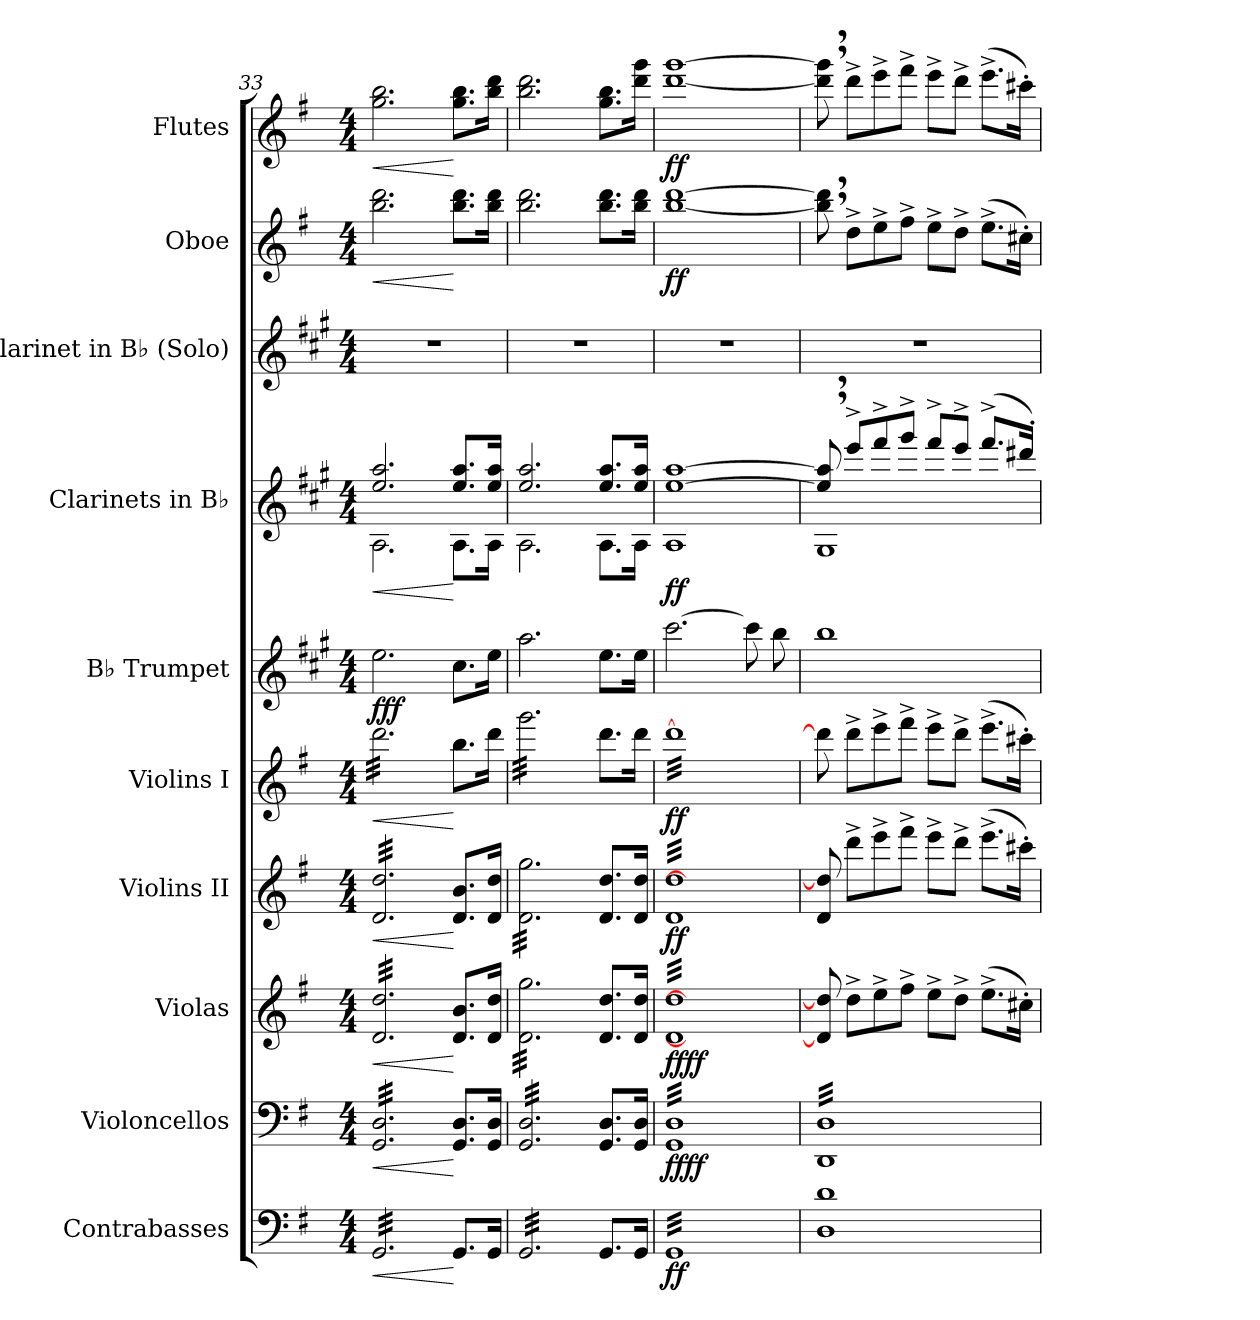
**kern	**dynam	**kern	**dynam	**kern	**dynam	**kern	**dynam	**kern	**dynam	**kern	**dynam	**kern	**dynam	**kern	**kern	**dynam	**kern	**dynam
*part10	*part10	*part9	*part9	*part8	*part8	*part7	*part7	*part6	*part6	*part5	*part5	*part4	*part4	*part3	*part2	*part2	*part1	*part1
*staff10	*staff10	*staff9	*staff9	*staff8	*staff8	*staff7	*staff7	*staff6	*staff6	*staff5	*staff5	*staff4	*staff4	*staff3	*staff2	*staff2	*staff1	*staff1
*I"Contrabasses	*	*I"Violoncellos	*	*I"Violas	*	*I"Violins II	*	*I"Violins I	*	*I"B♭ Trumpet	*	*I"Clarinets in B♭	*	*I"Clarinet in B♭ (Solo)	*I"Oboe	*	*I"Flutes	*
*I'Cb.	*	*I'Vc.	*	*I'Vla.	*	*I'Vln. II	*	*I'Vln. I	*	*I'B♭ Tpt.	*	*	*	*	*I'Ob.	*	*I'Fl.	*
!!LO:LB:g=z
*clefF4	*	*clefF4	*	*clefG2	*	*clefG2	*	*clefG2	*	*clefG2	*	*clefG2	*	*clefG2	*clefG2	*	*clefG2	*
*ITrd7c12	*	*	*	*	*	*	*	*	*	*ITrd1c2	*	*ITrd1c2	*	*ITrd1c2	*	*	*	*
*k[f#]	*	*k[f#]	*	*k[f#]	*	*k[f#]	*	*k[f#]	*	*k[f#]	*	*k[f#]	*	*k[f#]	*k[f#]	*	*k[f#]	*
*M4/4	*	*M4/4	*	*M4/4	*	*M4/4	*	*M4/4	*	*M4/4	*	*M4/4	*	*M4/4	*M4/4	*	*M4/4	*
*MM60	*	*MM60	*	*MM60	*	*MM60	*	*MM60	*	*MM60	*	*MM60	*	*MM60	*MM60	*	*MM60	*
=33	=33	=33	=33	=33	=33	=33	=33	=33	=33	=33	=33	=33	=33	=33	=33	=33	=33	=33
!	!	!	!	!	!	!	!	!	!	!	!	!LO:TX:a:t=I. II.	!	!	!	!	!	!
!	!	!	!	!	!	!	!	!	!	!	!	!LO:TX:b:t=III.	!	!	!	!	!	!
!	!	!	!	!	!	!LO:TX:a:t=non div.	!	!	!	!	!	!	!	!	!	!	!	!
!	!LO:HP:b	!	!LO:HP:b	!	!LO:HP:b	!	!LO:HP:b	!	!LO:HP:b	!	!LO:DY:b	!	!LO:HP:b	!	!	!LO:HP:b	!	!LO:HP:b
*	*	*	*	*	*	*	*	*	*	*	*	*^	*	*	*	*	*	*
*tremolo	*	*	*	*	*	*	*	*	*	*	*	*	*	*	*	*	*	*	*
*	*	*tremolo	*	*	*	*	*	*	*	*	*	*	*	*	*	*	*	*	*
*	*	*	*	*tremolo	*	*	*	*	*	*	*	*	*	*	*	*	*	*	*
*	*	*	*	*	*	*tremolo	*	*	*	*	*	*	*	*	*	*	*	*	*
*	*	*	*	*	*	*	*	*tremolo	*	*	*	*	*	*	*	*	*	*	*
32GGG/LLL	<	32GG/ 32D/LLL	<	32d/ 32dd/LLL	<	32d/ 32dd/LLL	<	32ddd\LLL	<	2.dd\	fff	2.dd/ 2.gg/	2.G\	<	1r	2.bb\ 2.ddd\	<	2.gg\ 2.bb\	<
32GGG/	.	32GG/ 32D/	.	32d/ 32dd/	.	32d/ 32dd/	.	32ddd\	.	.	.	.	.	.	.	.	.	.	.
32GGG/	.	32GG/ 32D/	.	32d/ 32dd/	.	32d/ 32dd/	.	32ddd\	.	.	.	.	.	.	.	.	.	.	.
32GGG/	.	32GG/ 32D/	.	32d/ 32dd/	.	32d/ 32dd/	.	32ddd\	.	.	.	.	.	.	.	.	.	.	.
32GGG/	.	32GG/ 32D/	.	32d/ 32dd/	.	32d/ 32dd/	.	32ddd\	.	.	.	.	.	.	.	.	.	.	.
32GGG/	.	32GG/ 32D/	.	32d/ 32dd/	.	32d/ 32dd/	.	32ddd\	.	.	.	.	.	.	.	.	.	.	.
32GGG/	.	32GG/ 32D/	.	32d/ 32dd/	.	32d/ 32dd/	.	32ddd\	.	.	.	.	.	.	.	.	.	.	.
32GGG/	.	32GG/ 32D/	.	32d/ 32dd/	.	32d/ 32dd/	.	32ddd\	.	.	.	.	.	.	.	.	.	.	.
32GGG/	.	32GG/ 32D/	.	32d/ 32dd/	.	32d/ 32dd/	.	32ddd\	.	.	.	.	.	.	.	.	.	.	.
32GGG/	.	32GG/ 32D/	.	32d/ 32dd/	.	32d/ 32dd/	.	32ddd\	.	.	.	.	.	.	.	.	.	.	.
32GGG/	.	32GG/ 32D/	.	32d/ 32dd/	.	32d/ 32dd/	.	32ddd\	.	.	.	.	.	.	.	.	.	.	.
32GGG/	.	32GG/ 32D/	.	32d/ 32dd/	.	32d/ 32dd/	.	32ddd\	.	.	.	.	.	.	.	.	.	.	.
32GGG/	.	32GG/ 32D/	.	32d/ 32dd/	.	32d/ 32dd/	.	32ddd\	.	.	.	.	.	.	.	.	.	.	.
32GGG/	.	32GG/ 32D/	.	32d/ 32dd/	.	32d/ 32dd/	.	32ddd\	.	.	.	.	.	.	.	.	.	.	.
32GGG/	.	32GG/ 32D/	.	32d/ 32dd/	.	32d/ 32dd/	.	32ddd\	.	.	.	.	.	.	.	.	.	.	.
32GGG/	.	32GG/ 32D/	.	32d/ 32dd/	.	32d/ 32dd/	.	32ddd\	.	.	.	.	.	.	.	.	.	.	.
32GGG/	.	32GG/ 32D/	.	32d/ 32dd/	.	32d/ 32dd/	.	32ddd\	.	.	.	.	.	.	.	.	.	.	.
32GGG/	.	32GG/ 32D/	.	32d/ 32dd/	.	32d/ 32dd/	.	32ddd\	.	.	.	.	.	.	.	.	.	.	.
32GGG/	.	32GG/ 32D/	.	32d/ 32dd/	.	32d/ 32dd/	.	32ddd\	.	.	.	.	.	.	.	.	.	.	.
32GGG/	.	32GG/ 32D/	.	32d/ 32dd/	.	32d/ 32dd/	.	32ddd\	.	.	.	.	.	.	.	.	.	.	.
32GGG/	.	32GG/ 32D/	.	32d/ 32dd/	.	32d/ 32dd/	.	32ddd\	.	.	.	.	.	.	.	.	.	.	.
32GGG/	.	32GG/ 32D/	.	32d/ 32dd/	.	32d/ 32dd/	.	32ddd\	.	.	.	.	.	.	.	.	.	.	.
32GGG/	.	32GG/ 32D/	.	32d/ 32dd/	.	32d/ 32dd/	.	32ddd\	.	.	.	.	.	.	.	.	.	.	.
32GGG/JJJ	.	32GG/ 32D/JJJ	.	32d/ 32dd/JJJ	.	32d/ 32dd/JJJ	.	32ddd\JJJ	.	.	.	.	.	.	.	.	.	.	.
*	*	*	*	*	*	*	*	*Xtremolo	*	*	*	*	*	*	*	*	*	*	*
*	*	*	*	*	*	*Xtremolo	*	*	*	*	*	*	*	*	*	*	*	*	*
*	*	*	*	*Xtremolo	*	*	*	*	*	*	*	*	*	*	*	*	*	*	*
*	*	*Xtremolo	*	*	*	*	*	*	*	*	*	*	*	*	*	*	*	*	*
*Xtremolo	*	*	*	*	*	*	*	*	*	*	*	*	*	*	*	*	*	*	*
8.GGG/L	[	8.GG/ 8.D/L	[	8.d/ 8.b/L	[	8.d/ 8.b/L	[	8.bb\L	[	8.b\L	.	8.dd/ 8.gg/L	8.G\L	[	.	8.bb\ 8.ddd\L	[	8.gg\ 8.bb\L	[
16GGG/Jk	.	16GG/ 16D/Jk	.	16d/ 16dd/Jk	.	16d/ 16dd/Jk	.	16ddd\Jk	.	16dd\Jk	.	16dd/ 16gg/Jk	16G\Jk	.	.	16bb\ 16ddd\Jk	.	16bb\ 16ddd\Jk	.
=34	=34	=34	=34	=34	=34	=34	=34	=34	=34	=34	=34	=34	=34	=34	=34	=34	=34	=34	=34
*tremolo	*	*	*	*	*	*	*	*	*	*	*	*	*	*	*	*	*	*	*
*	*	*tremolo	*	*	*	*	*	*	*	*	*	*	*	*	*	*	*	*	*
*	*	*	*	*tremolo	*	*	*	*	*	*	*	*	*	*	*	*	*	*	*
*	*	*	*	*	*	*tremolo	*	*	*	*	*	*	*	*	*	*	*	*	*
*	*	*	*	*	*	*	*	*tremolo	*	*	*	*	*	*	*	*	*	*	*
32GGG/LLL	.	32GG/ 32D/LLL	.	32d\ 32gg\LLL	.	32d\ 32gg\LLL	.	32ggg\LLL	.	2.gg\	.	2.dd/ 2.gg/	2.G\	.	1r	2.bb\ 2.ddd\	.	2.bb\ 2.ddd\	.
32GGG/	.	32GG/ 32D/	.	32d\ 32gg\	.	32d\ 32gg\	.	32ggg\	.	.	.	.	.	.	.	.	.	.	.
32GGG/	.	32GG/ 32D/	.	32d\ 32gg\	.	32d\ 32gg\	.	32ggg\	.	.	.	.	.	.	.	.	.	.	.
32GGG/	.	32GG/ 32D/	.	32d\ 32gg\	.	32d\ 32gg\	.	32ggg\	.	.	.	.	.	.	.	.	.	.	.
32GGG/	.	32GG/ 32D/	.	32d\ 32gg\	.	32d\ 32gg\	.	32ggg\	.	.	.	.	.	.	.	.	.	.	.
32GGG/	.	32GG/ 32D/	.	32d\ 32gg\	.	32d\ 32gg\	.	32ggg\	.	.	.	.	.	.	.	.	.	.	.
32GGG/	.	32GG/ 32D/	.	32d\ 32gg\	.	32d\ 32gg\	.	32ggg\	.	.	.	.	.	.	.	.	.	.	.
32GGG/	.	32GG/ 32D/	.	32d\ 32gg\	.	32d\ 32gg\	.	32ggg\	.	.	.	.	.	.	.	.	.	.	.
32GGG/	.	32GG/ 32D/	.	32d\ 32gg\	.	32d\ 32gg\	.	32ggg\	.	.	.	.	.	.	.	.	.	.	.
32GGG/	.	32GG/ 32D/	.	32d\ 32gg\	.	32d\ 32gg\	.	32ggg\	.	.	.	.	.	.	.	.	.	.	.
32GGG/	.	32GG/ 32D/	.	32d\ 32gg\	.	32d\ 32gg\	.	32ggg\	.	.	.	.	.	.	.	.	.	.	.
32GGG/	.	32GG/ 32D/	.	32d\ 32gg\	.	32d\ 32gg\	.	32ggg\	.	.	.	.	.	.	.	.	.	.	.
32GGG/	.	32GG/ 32D/	.	32d\ 32gg\	.	32d\ 32gg\	.	32ggg\	.	.	.	.	.	.	.	.	.	.	.
32GGG/	.	32GG/ 32D/	.	32d\ 32gg\	.	32d\ 32gg\	.	32ggg\	.	.	.	.	.	.	.	.	.	.	.
32GGG/	.	32GG/ 32D/	.	32d\ 32gg\	.	32d\ 32gg\	.	32ggg\	.	.	.	.	.	.	.	.	.	.	.
32GGG/	.	32GG/ 32D/	.	32d\ 32gg\	.	32d\ 32gg\	.	32ggg\	.	.	.	.	.	.	.	.	.	.	.
32GGG/	.	32GG/ 32D/	.	32d\ 32gg\	.	32d\ 32gg\	.	32ggg\	.	.	.	.	.	.	.	.	.	.	.
32GGG/	.	32GG/ 32D/	.	32d\ 32gg\	.	32d\ 32gg\	.	32ggg\	.	.	.	.	.	.	.	.	.	.	.
32GGG/	.	32GG/ 32D/	.	32d\ 32gg\	.	32d\ 32gg\	.	32ggg\	.	.	.	.	.	.	.	.	.	.	.
32GGG/	.	32GG/ 32D/	.	32d\ 32gg\	.	32d\ 32gg\	.	32ggg\	.	.	.	.	.	.	.	.	.	.	.
32GGG/	.	32GG/ 32D/	.	32d\ 32gg\	.	32d\ 32gg\	.	32ggg\	.	.	.	.	.	.	.	.	.	.	.
32GGG/	.	32GG/ 32D/	.	32d\ 32gg\	.	32d\ 32gg\	.	32ggg\	.	.	.	.	.	.	.	.	.	.	.
32GGG/	.	32GG/ 32D/	.	32d\ 32gg\	.	32d\ 32gg\	.	32ggg\	.	.	.	.	.	.	.	.	.	.	.
32GGG/JJJ	.	32GG/ 32D/JJJ	.	32d\ 32gg\JJJ	.	32d\ 32gg\JJJ	.	32ggg\JJJ	.	.	.	.	.	.	.	.	.	.	.
*	*	*	*	*	*	*	*	*Xtremolo	*	*	*	*	*	*	*	*	*	*	*
*	*	*	*	*	*	*Xtremolo	*	*	*	*	*	*	*	*	*	*	*	*	*
*	*	*	*	*Xtremolo	*	*	*	*	*	*	*	*	*	*	*	*	*	*	*
*	*	*Xtremolo	*	*	*	*	*	*	*	*	*	*	*	*	*	*	*	*	*
*Xtremolo	*	*	*	*	*	*	*	*	*	*	*	*	*	*	*	*	*	*	*
8.GGG/L	.	8.GG/ 8.D/L	.	8.d/ 8.dd/L	.	8.d/ 8.dd/L	.	8.ddd\L	.	8.dd\L	.	8.dd/ 8.gg/L	8.G\L	.	.	8.bb\ 8.ddd\L	.	8.gg\ 8.bb\L	.
16GGG/Jk	.	16GG/ 16D/Jk	.	16d/ 16dd/Jk	.	16d/ 16dd/Jk	.	16ddd\Jk	.	16dd\Jk	.	16dd/ 16gg/Jk	16G\Jk	.	.	16bb\ 16ddd\Jk	.	16ddd\ 16ggg\Jk	.
=35	=35	=35	=35	=35	=35	=35	=35	=35	=35	=35	=35	=35	=35	=35	=35	=35	=35	=35	=35
!	!LO:DY:b	!	!LO:DY:b	!	!	!	!	!	!	!	!	!	!	!	!	!	!	!	!
!	!	!	!LO:DY:n=1:b	!	!LO:DY:b	!	!	!	!	!	!	!	!	!	!	!	!	!	!
!	!	!	!	!	!LO:DY:n=1:b	!	!LO:DY:b	!	!LO:DY:b	!	!	!	!	!LO:DY:b	!	!	!LO:DY:b	!	!LO:DY:b
*	*	*	*	*	*	*	*	*	*	*	*	*	*	*	*	*	*	*^	*
*tremolo	*	*	*	*	*	*	*	*	*	*	*	*	*	*	*	*	*	*	*	*
*	*	*tremolo	*	*	*	*	*	*	*	*	*	*	*	*	*	*	*	*	*	*
*	*	*	*	*tremolo	*	*	*	*	*	*	*	*	*	*	*	*	*	*	*	*
*	*	*	*	*	*	*tremolo	*	*	*	*	*	*	*	*	*	*	*	*	*	*
*	*	*	*	*	*	*	*	*tremolo	*	*	*	*	*	*	*	*	*	*	*	*
32GGGLLL	ff	32GG 32DLLL	ff ff	[32d [32ddLLL	ff ff	32d [32ddLLL	ff	[32dddLLL	ff	[2.bb\	.	[1dd [1gg	1G	ff	1r	[1bb [1ddd	ff	[1ddd [1ggg	2..ryy	ff
32GGG	.	32GG 32D	.	32d 32dd	.	32d 32dd	.	32ddd	.	.	.	.	.	.	.	.	.	.	.	.
32GGG	.	32GG 32D	.	32d 32dd	.	32d 32dd	.	32ddd	.	.	.	.	.	.	.	.	.	.	.	.
32GGG	.	32GG 32D	.	32d 32dd	.	32d 32dd	.	32ddd	.	.	.	.	.	.	.	.	.	.	.	.
32GGG	.	32GG 32D	.	32d 32dd	.	32d 32dd	.	32ddd	.	.	.	.	.	.	.	.	.	.	.	.
32GGG	.	32GG 32D	.	32d 32dd	.	32d 32dd	.	32ddd	.	.	.	.	.	.	.	.	.	.	.	.
32GGG	.	32GG 32D	.	32d 32dd	.	32d 32dd	.	32ddd	.	.	.	.	.	.	.	.	.	.	.	.
32GGG	.	32GG 32D	.	32d 32dd	.	32d 32dd	.	32ddd	.	.	.	.	.	.	.	.	.	.	.	.
32GGG	.	32GG 32D	.	32d 32dd	.	32d 32dd	.	32ddd	.	.	.	.	.	.	.	.	.	.	.	.
32GGG	.	32GG 32D	.	32d 32dd	.	32d 32dd	.	32ddd	.	.	.	.	.	.	.	.	.	.	.	.
32GGG	.	32GG 32D	.	32d 32dd	.	32d 32dd	.	32ddd	.	.	.	.	.	.	.	.	.	.	.	.
32GGG	.	32GG 32D	.	32d 32dd	.	32d 32dd	.	32ddd	.	.	.	.	.	.	.	.	.	.	.	.
32GGG	.	32GG 32D	.	32d 32dd	.	32d 32dd	.	32ddd	.	.	.	.	.	.	.	.	.	.	.	.
32GGG	.	32GG 32D	.	32d 32dd	.	32d 32dd	.	32ddd	.	.	.	.	.	.	.	.	.	.	.	.
32GGG	.	32GG 32D	.	32d 32dd	.	32d 32dd	.	32ddd	.	.	.	.	.	.	.	.	.	.	.	.
32GGG	.	32GG 32D	.	32d 32dd	.	32d 32dd	.	32ddd	.	.	.	.	.	.	.	.	.	.	.	.
32GGG	.	32GG 32D	.	32d 32dd	.	32d 32dd	.	32ddd	.	.	.	.	.	.	.	.	.	.	.	.
32GGG	.	32GG 32D	.	32d 32dd	.	32d 32dd	.	32ddd	.	.	.	.	.	.	.	.	.	.	.	.
32GGG	.	32GG 32D	.	32d 32dd	.	32d 32dd	.	32ddd	.	.	.	.	.	.	.	.	.	.	.	.
32GGG	.	32GG 32D	.	32d 32dd	.	32d 32dd	.	32ddd	.	.	.	.	.	.	.	.	.	.	.	.
32GGG	.	32GG 32D	.	32d 32dd	.	32d 32dd	.	32ddd	.	.	.	.	.	.	.	.	.	.	.	.
32GGG	.	32GG 32D	.	32d 32dd	.	32d 32dd	.	32ddd	.	.	.	.	.	.	.	.	.	.	.	.
32GGG	.	32GG 32D	.	32d 32dd	.	32d 32dd	.	32ddd	.	.	.	.	.	.	.	.	.	.	.	.
32GGG	.	32GG 32D	.	32d 32dd	.	32d 32dd	.	32ddd	.	.	.	.	.	.	.	.	.	.	.	.
32GGG	.	32GG 32D	.	32d 32dd	.	32d 32dd	.	32ddd	.	8bb\]	.	.	.	.	.	.	.	.	.	.
32GGG	.	32GG 32D	.	32d 32dd	.	32d 32dd	.	32ddd	.	.	.	.	.	.	.	.	.	.	.	.
32GGG	.	32GG 32D	.	32d 32dd	.	32d 32dd	.	32ddd	.	.	.	.	.	.	.	.	.	.	.	.
32GGG	.	32GG 32D	.	32d 32dd	.	32d 32dd	.	32ddd	.	.	.	.	.	.	.	.	.	.	.	.
*	*	*	*	*	*	*	*	*	*	*	*	*	*	*	*	*	*	*MM42	*	*
32GGG	.	32GG 32D	.	32d 32dd	.	32d 32dd	.	32ddd	.	8aa\	.	.	.	.	.	.	.	.	8ryy	.
32GGG	.	32GG 32D	.	32d 32dd	.	32d 32dd	.	32ddd	.	.	.	.	.	.	.	.	.	.	.	.
32GGG	.	32GG 32D	.	32d 32dd	.	32d 32dd	.	32ddd	.	.	.	.	.	.	.	.	.	.	.	.
32GGGJJJ	.	32GG 32DJJJ	.	32d 32ddJJJ	.	32d 32ddJJJ	.	32dddJJJ	.	.	.	.	.	.	.	.	.	.	.	.
*	*	*	*	*	*	*	*	*Xtremolo	*	*	*	*	*	*	*	*	*	*	*	*
*	*	*	*	*	*	*Xtremolo	*	*	*	*	*	*	*	*	*	*	*	*	*	*
*	*	*	*	*Xtremolo	*	*	*	*	*	*	*	*	*	*	*	*	*	*	*	*
*Xtremolo	*	*	*	*	*	*	*	*	*	*	*	*	*	*	*	*	*	*	*	*
*	*	*	*	*	*	*	*	*	*	*	*	*	*	*	*	*	*	*v	*v	*
=36	=36	=36	=36	=36	=36	=36	=36	=36	=36	=36	=36	=36	=36	=36	=36	=36	=36	=36	=36
*	*	*	*	*	*	*	*	*	*	*	*	*	*	*	*	*	*	*MM60	*
1DD 1D	.	32DD 32DLLL	.	8d/] 8dd/]	.	8d/ 8dd/]	.	8ddd\]	.	1aa	.	8dd/], 8gg/],	1F#	.	1r	8bb\], 8ddd\],	.	8ddd\], 8ggg\],	.
.	.	32DD 32D	.	.	.	.	.	.	.	.	.	.	.	.	.	.	.	.	.
.	.	32DD 32D	.	.	.	.	.	.	.	.	.	.	.	.	.	.	.	.	.
.	.	32DD 32D	.	.	.	.	.	.	.	.	.	.	.	.	.	.	.	.	.
.	.	32DD 32D	.	8dd^\L	.	8ddd^\L	.	8ddd^\L	.	.	.	8ddd^/L	.	.	.	8dd^\L	.	8ddd^\L	.
.	.	32DD 32D	.	.	.	.	.	.	.	.	.	.	.	.	.	.	.	.	.
.	.	32DD 32D	.	.	.	.	.	.	.	.	.	.	.	.	.	.	.	.	.
.	.	32DD 32D	.	.	.	.	.	.	.	.	.	.	.	.	.	.	.	.	.
.	.	32DD 32D	.	8ee^\	.	8eee^\	.	8eee^\	.	.	.	8eee^/	.	.	.	8ee^\	.	8eee^\	.
.	.	32DD 32D	.	.	.	.	.	.	.	.	.	.	.	.	.	.	.	.	.
.	.	32DD 32D	.	.	.	.	.	.	.	.	.	.	.	.	.	.	.	.	.
.	.	32DD 32D	.	.	.	.	.	.	.	.	.	.	.	.	.	.	.	.	.
.	.	32DD 32D	.	8ff#^\J	.	8fff#^\J	.	8fff#^\J	.	.	.	8fff#^/J	.	.	.	8ff#^\J	.	8fff#^\J	.
.	.	32DD 32D	.	.	.	.	.	.	.	.	.	.	.	.	.	.	.	.	.
.	.	32DD 32D	.	.	.	.	.	.	.	.	.	.	.	.	.	.	.	.	.
.	.	32DD 32D	.	.	.	.	.	.	.	.	.	.	.	.	.	.	.	.	.
.	.	32DD 32D	.	8ee^\L	.	8eee^\L	.	8eee^\L	.	.	.	8eee^/L	.	.	.	8ee^\L	.	8eee^\L	.
.	.	32DD 32D	.	.	.	.	.	.	.	.	.	.	.	.	.	.	.	.	.
.	.	32DD 32D	.	.	.	.	.	.	.	.	.	.	.	.	.	.	.	.	.
.	.	32DD 32D	.	.	.	.	.	.	.	.	.	.	.	.	.	.	.	.	.
.	.	32DD 32D	.	8dd^\J	.	8ddd^\J	.	8ddd^\J	.	.	.	8ddd^/J	.	.	.	8dd^\J	.	8ddd^\J	.
.	.	32DD 32D	.	.	.	.	.	.	.	.	.	.	.	.	.	.	.	.	.
.	.	32DD 32D	.	.	.	.	.	.	.	.	.	.	.	.	.	.	.	.	.
.	.	32DD 32D	.	.	.	.	.	.	.	.	.	.	.	.	.	.	.	.	.
.	.	32DD 32D	.	(>8.ee^\L	.	(>8.eee^\L	.	(>8.eee^\L	.	.	.	(>8.eee^/L	.	.	.	(>8.ee^\L	.	(>8.eee^\L	.
.	.	32DD 32D	.	.	.	.	.	.	.	.	.	.	.	.	.	.	.	.	.
.	.	32DD 32D	.	.	.	.	.	.	.	.	.	.	.	.	.	.	.	.	.
.	.	32DD 32D	.	.	.	.	.	.	.	.	.	.	.	.	.	.	.	.	.
.	.	32DD 32D	.	.	.	.	.	.	.	.	.	.	.	.	.	.	.	.	.
.	.	32DD 32D	.	.	.	.	.	.	.	.	.	.	.	.	.	.	.	.	.
.	.	32DD 32D	.	16cc#X'\Jk)	.	16ccc#X'\Jk)	.	16ccc#X'\Jk)	.	.	.	16ccc#X'/Jk)	.	.	.	16cc#X'\Jk)	.	16ccc#X'\Jk)	.
.	.	32DD 32DJJJ	.	.	.	.	.	.	.	.	.	.	.	.	.	.	.	.	.
*	*	*Xtremolo	*	*	*	*	*	*	*	*	*	*	*	*	*	*	*	*	*
*	*	*	*	*	*	*	*	*	*	*	*	*v	*v	*	*	*	*	*	*
=	=	=	=	=	=	=	=	=	=	=	=	=	=	=	=	=	=	=
*-	*-	*-	*-	*-	*-	*-	*-	*-	*-	*-	*-	*-	*-	*-	*-	*-	*-	*-
